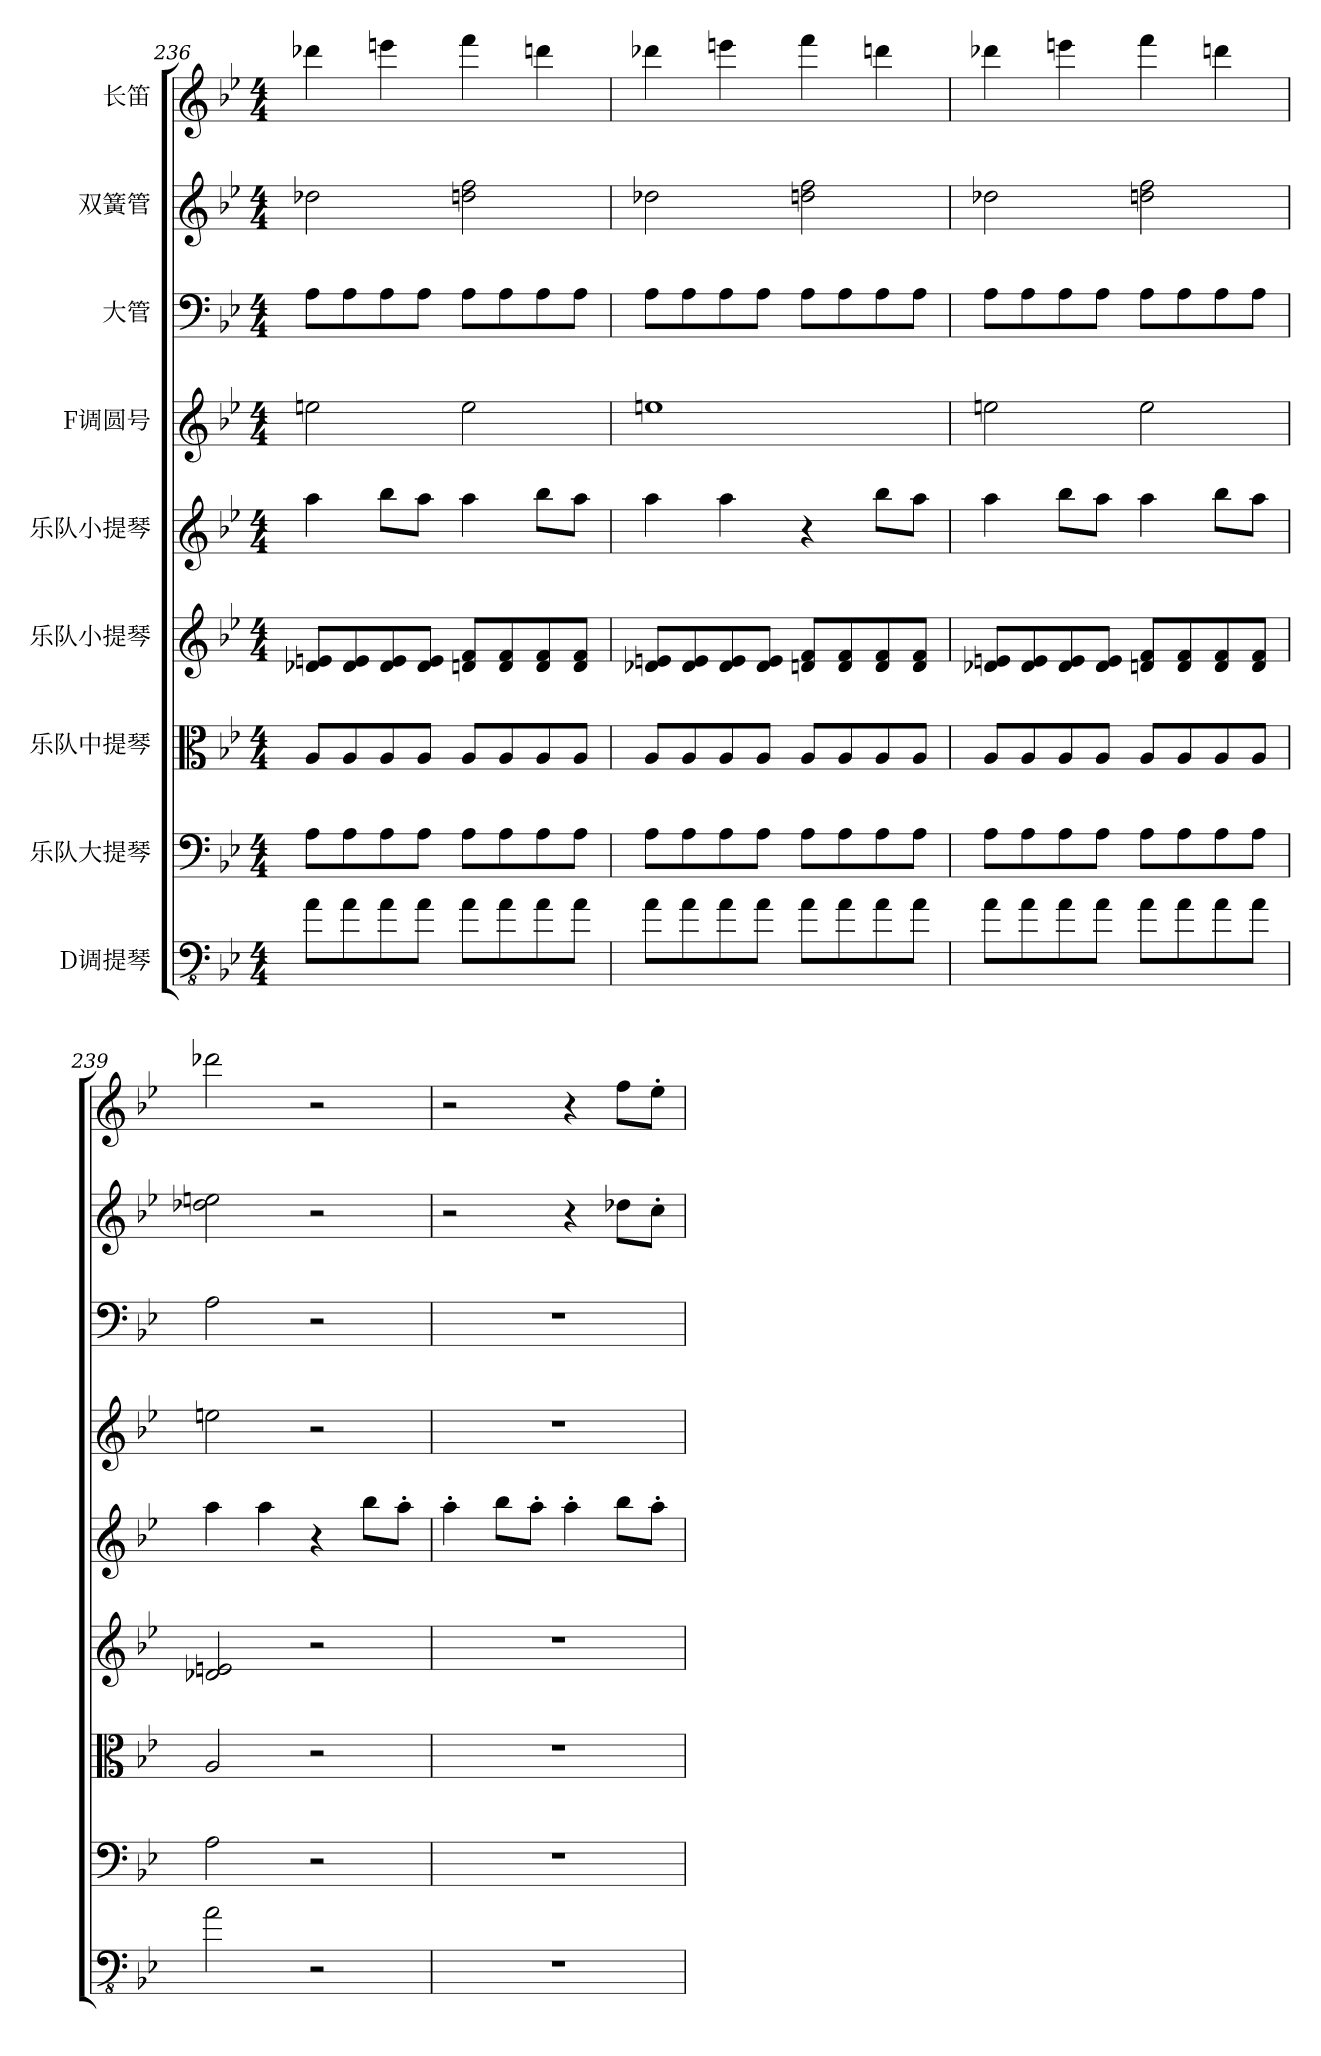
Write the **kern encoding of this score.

**kern	**kern	**kern	**kern	**kern	**kern	**kern	**kern	**kern
*part9	*part8	*part7	*part6	*part5	*part4	*part3	*part2	*part1
*staff9	*staff8	*staff7	*staff6	*staff5	*staff4	*staff3	*staff2	*staff1
*I"D调提琴	*I"乐队大提琴	*I"乐队中提琴	*I"乐队小提琴	*I"乐队小提琴	*I"F调圆号	*I"大管	*I"双簧管	*I"长笛
*clefFv4	*clefF4	*clefC3	*clefG2	*clefG2	*clefG2	*clefF4	*clefG2	*clefG2
*ITrd7c12	*	*	*	*	*ITrd4c7	*	*	*
*k[b-e-]	*k[b-e-]	*k[b-e-]	*k[b-e-]	*k[b-e-]	*k[b-e-a-]	*k[b-e-]	*k[b-e-]	*k[b-e-]
*M4/4	*M4/4	*M4/4	*M4/4	*M4/4	*M4/4	*M4/4	*M4/4	*M4/4
=236	=236	=236	=236	=236	=236	=236	=236	=236
8AA\L	8A\L	8A/L	8d-X/ 8en/L	4aa\	2an\	8A\L	2dd-X\	4ddd-X\
8AA\	8A\	8A/	8d-/ 8e/	.	.	8A\	.	.
8AA\	8A\	8A/	8d-/ 8e/	8bb-\L	.	8A\	.	4eeen\
8AA\J	8A\J	8A/J	8d-/ 8e/J	8aa\J	.	8A\J	.	.
8AA\L	8A\L	8A/L	8dn/ 8f/L	4aa\	2a\	8A\L	2ddn\ 2ff\	4fff\
8AA\	8A\	8A/	8d/ 8f/	.	.	8A\	.	.
8AA\	8A\	8A/	8d/ 8f/	8bb-\L	.	8A\	.	4dddn\
8AA\J	8A\J	8A/J	8d/ 8f/J	8aa\J	.	8A\J	.	.
!!LO:PB:g=z
=237	=237	=237	=237	=237	=237	=237	=237	=237
8AA\L	8A\L	8A/L	8d-X/ 8en/L	4aa\	1an	8A\L	2dd-X\	4ddd-X\
8AA\	8A\	8A/	8d-/ 8e/	.	.	8A\	.	.
8AA\	8A\	8A/	8d-/ 8e/	4aa\	.	8A\	.	4eeen\
8AA\J	8A\J	8A/J	8d-/ 8e/J	.	.	8A\J	.	.
8AA\L	8A\L	8A/L	8dn/ 8f/L	4r	.	8A\L	2ddn\ 2ff\	4fff\
8AA\	8A\	8A/	8d/ 8f/	.	.	8A\	.	.
8AA\	8A\	8A/	8d/ 8f/	8bb-\L	.	8A\	.	4dddn\
8AA\J	8A\J	8A/J	8d/ 8f/J	8aa\J	.	8A\J	.	.
=238	=238	=238	=238	=238	=238	=238	=238	=238
8AA\L	8A\L	8A/L	8d-X/ 8en/L	4aa\	2an\	8A\L	2dd-X\	4ddd-X\
8AA\	8A\	8A/	8d-/ 8e/	.	.	8A\	.	.
8AA\	8A\	8A/	8d-/ 8e/	8bb-\L	.	8A\	.	4eeen\
8AA\J	8A\J	8A/J	8d-/ 8e/J	8aa\J	.	8A\J	.	.
8AA\L	8A\L	8A/L	8dn/ 8f/L	4aa\	2a\	8A\L	2ddn\ 2ff\	4fff\
8AA\	8A\	8A/	8d/ 8f/	.	.	8A\	.	.
8AA\	8A\	8A/	8d/ 8f/	8bb-\L	.	8A\	.	4dddn\
8AA\J	8A\J	8A/J	8d/ 8f/J	8aa\J	.	8A\J	.	.
=239	=239	=239	=239	=239	=239	=239	=239	=239
2AA\	2A\	2A/	2d-X/ 2en/	4aa\	2an\	2A\	2dd-X\ 2een\	2ddd-X\
.	.	.	.	4aa\	.	.	.	.
2r	2r	2r	2r	4r	2r	2r	2r	2r
.	.	.	.	8bb-\L	.	.	.	.
.	.	.	.	8aa'\J	.	.	.	.
=240	=240	=240	=240	=240	=240	=240	=240	=240
1r	1r	1r	1r	4aa'\	1r	1r	2r	2r
.	.	.	.	8bb-\L	.	.	.	.
.	.	.	.	8aa'\J	.	.	.	.
.	.	.	.	4aa'\	.	.	4r	4r
.	.	.	.	8bb-\L	.	.	8dd-X\L	8ff\L
.	.	.	.	8aa'\J	.	.	8cc'\J	8ee-'\J
=	=	=	=	=	=	=	=	=
*-	*-	*-	*-	*-	*-	*-	*-	*-
